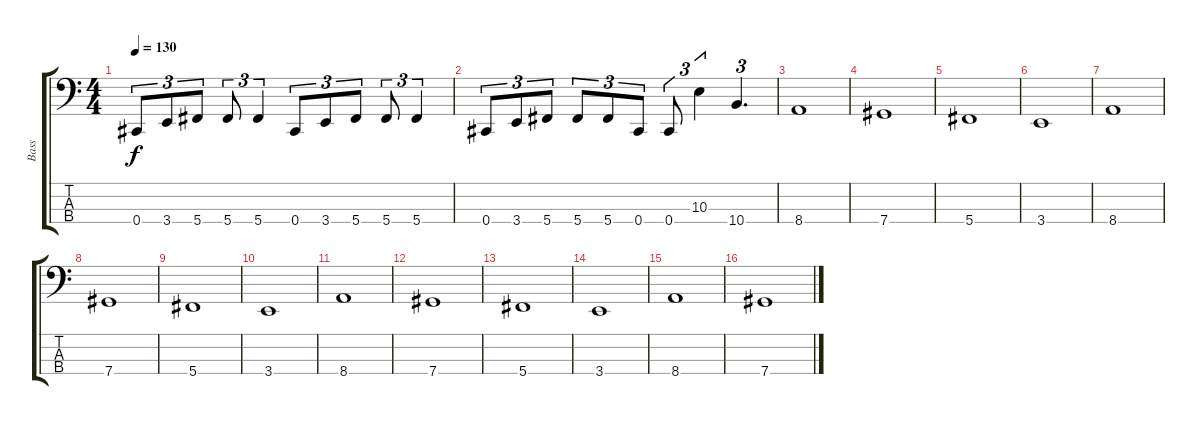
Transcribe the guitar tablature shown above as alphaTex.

\track ("Bass" "Bass") {instrument electricbassfinger}
\staff {score tabs}
\tuning (E2 B1 Gb1 Db1) {hide}
\ts (4 4)
\tempo 130
\clef f4
\ks c
0.4.8{tu (3 2) dy f} 3.4.8{tu (3 2)} 5.4.8{tu (3 2)} 5.4.8{tu (3 2)} 5.4.4{tu (3 2)} 0.4.8{tu (3 2)} 3.4.8{tu (3 2)} 5.4.8{tu (3 2)} 5.4.8{tu (3 2)} 5.4.4{tu (3 2)} |
0.4.8{tu (3 2)} 3.4.8{tu (3 2)} 5.4.8{tu (3 2)} 5.4.8{tu (3 2)} 5.4.8{tu (3 2)} 0.4.8{tu (3 2)} 0.4.8{tu (3 2)} 10.3.4{tu (3 2)} 10.4.4{d tu (3 2)} |
8.4.1 |
7.4.1 |
5.4.1 |
3.4.1 |
8.4.1 |
7.4.1 |
5.4.1 |
3.4.1 |
8.4.1 |
7.4.1 |
5.4.1 |
3.4.1 |
8.4.1 |
7.4.1
